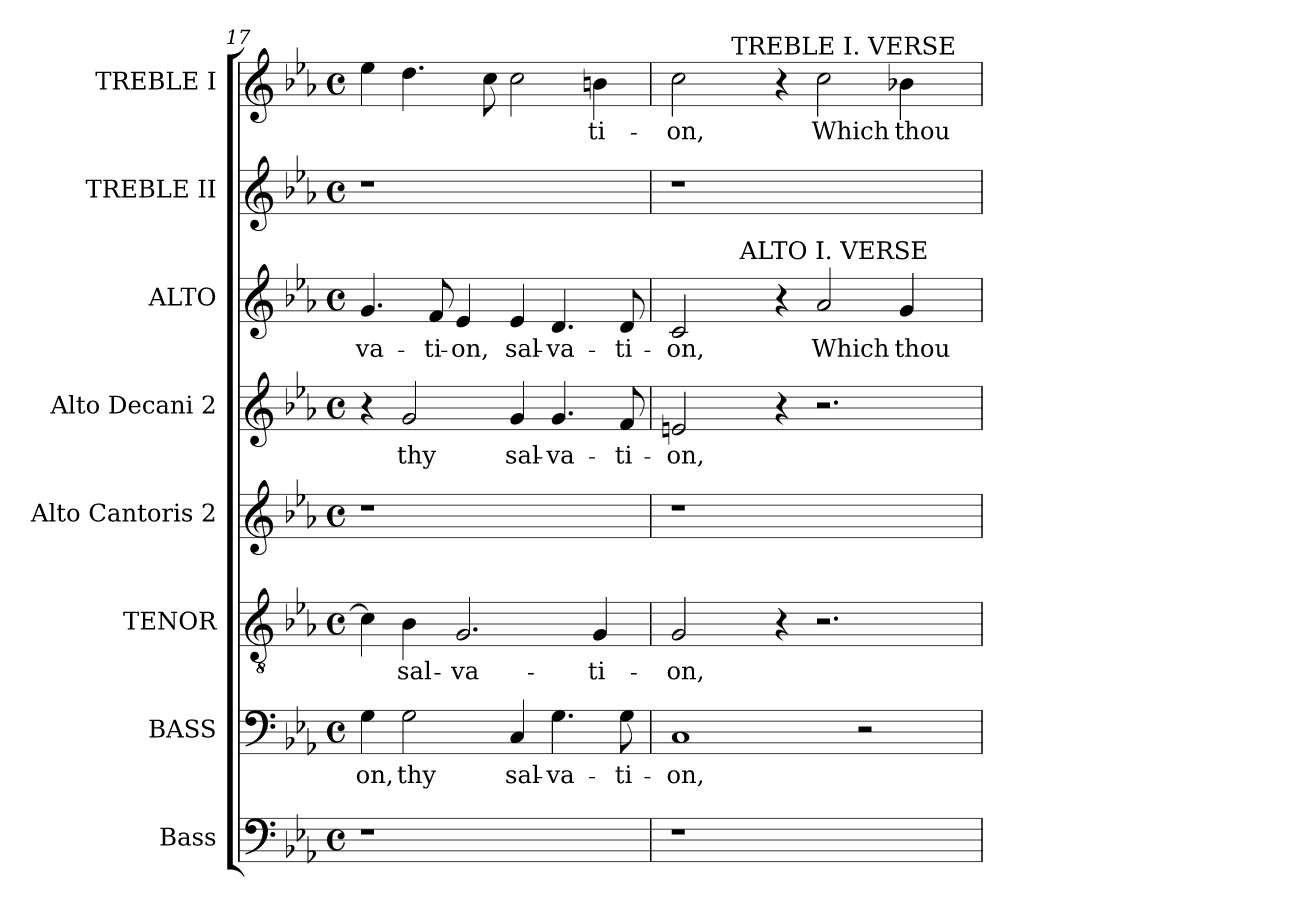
**kern	**kern	**text	**kern	**text	**kern	**kern	**text	**kern	**text	**kern	**kern	**text
*part8	*part7	*part7	*part6	*part6	*part5	*part4	*part4	*part3	*part3	*part2	*part1	*part1
*staff8	*staff7	*staff7	*staff6	*staff6	*staff5	*staff4	*staff4	*staff3	*staff3	*staff2	*staff1	*staff1
*I"Bass	*I"BASS	*	*I"TENOR	*	*I"Alto Cantoris 2	*I"Alto Decani 2	*	*I"ALTO	*	*I"TREBLE II	*I"TREBLE I	*
*I'B.	*I'B.	*	*I'T.	*	*I'A.Can.2	*I'A.Dec.2	*	*	*	*	*	*
*clefF4	*clefF4	*	*clefGv2	*	*clefG2	*clefG2	*	*clefG2	*	*clefG2	*clefG2	*
*	*	*	*ITrd7c12	*	*	*	*	*	*	*	*	*
*k[b-e-a-]	*k[b-e-a-]	*	*k[b-e-a-]	*	*k[b-e-a-]	*k[b-e-a-]	*	*k[b-e-a-]	*	*k[b-e-a-]	*k[b-e-a-]	*
*E-:	*E-:	*	*E-:	*	*E-:	*E-:	*	*E-:	*	*E-:	*E-:	*
*M4/4	*M4/4	*	*M4/4	*	*M4/4	*M4/4	*	*M4/4	*	*M4/4	*M4/4	*
*met(c)	*met(c)	*	*met(c)	*	*met(c)	*met(c)	*	*met(c)	*	*met(c)	*met(c)	*
=17	=17	=17	=17	=17	=17	=17	=17	=17	=17	=17	=17	=17
!LO:N:vis=1	!	!	!	!	!	!	!	!	!	!	!	!
!	!	!LO:LY:b:color=#000000	!	!	!LO:N:vis=1	!	!	!	!	!	!	!
!	!	!	!	!	!	!	!	!	!LO:LY:b:color=#000000	!LO:N:vis=1	!	!
1r	4Gi\	-on,	4Ci\]	.	1r	4r	.	4.gi/	-va-	1r	4ee-i\	.
!	!	!LO:LY:b:color=#000000	!	!	!	!	!	!	!	!	!	!
!	!	!	!	!LO:LY:b:color=#000000	!	!	!	!	!	!	!	!
!	!	!	!	!	!	!	!LO:LY:b:color=#000000	!	!	!	!	!
.	2Gi\	thy	4BB-i\	sal-	.	2gi/	thy	.	.	.	4.ddi\	.
!	!	!	!	!	!	!	!	!	!LO:LY:b:color=#000000	!	!	!
.	.	.	.	.	.	.	.	8fi/	-ti-	.	.	.
!	!	!	!	!LO:LY:b:color=#000000	!	!	!	!	!	!	!	!
!	!	!	!	!	!	!	!	!	!LO:LY:b:color=#000000	!	!	!
.	.	.	2.GGi/	-va-	.	.	.	4e-i/	-on,	.	.	.
.	.	.	.	.	.	.	.	.	.	.	8cci\	.
!	!	!LO:LY:b:color=#000000	!	!	!	!	!	!	!	!	!	!
!	!	!	!	!	!	!	!LO:LY:b:color=#000000	!	!	!	!	!
!	!	!	!	!	!	!	!	!	!LO:LY:b:color=#000000	!	!	!
.	4Ci/	sal-	.	.	.	4gi/	sal-	4e-i/	sal-	.	2cci\	.
!	!	!LO:LY:b:color=#000000	!	!	!	!	!	!	!	!	!	!
!	!	!	!	!	!	!	!LO:LY:b:color=#000000	!	!	!	!	!
!	!	!	!	!	!	!	!	!	!LO:LY:b:color=#000000	!	!	!
2ryy	4.Gi\	-va-	.	.	2ryy	4.gi/	-va-	4.di/	-va-	2ryy	.	.
!	!	!	!	!LO:LY:b:color=#000000	!	!	!	!	!	!	!	!
!	!	!	!	!	!	!	!	!	!	!	!	!LO:LY:b:color=#000000
.	.	.	4GGi/	-ti-	.	.	.	.	.	.	4bni\	-ti-
!	!	!LO:LY:b:color=#000000	!	!	!	!	!	!	!	!	!	!
!	!	!	!	!	!	!	!LO:LY:b:color=#000000	!	!	!	!	!
!	!	!	!	!	!	!	!	!	!LO:LY:b:color=#000000	!	!	!
.	8Gi\	-ti-	.	.	.	8fi/	-ti-	8di/	-ti-	.	.	.
=18	=18	=18	=18	=18	=18	=18	=18	=18	=18	=18	=18	=18
!LO:N:vis=1	!	!	!	!	!	!	!	!	!	!	!	!
!	!	!LO:LY:b:color=#000000	!	!	!	!	!	!	!	!	!	!
!	!	!	!	!LO:LY:b:color=#000000	!LO:N:vis=1	!	!	!	!	!	!	!
!	!	!	!	!	!	!	!LO:LY:b:color=#000000	!	!	!	!	!
!	!	!	!	!	!	!	!	!	!LO:LY:b:color=#000000	!LO:N:vis=1	!	!
!	!	!	!	!	!	!	!	!	!	!	!	!LO:LY:b:color=#000000
*	*	*	*	*	*	*	*	*^	*	*	*^	*
1r	1Ci	-on,	2GGi/	-on,	1r	2eni/	-on,	2ci/	4ryy	-on,	1r	2cci\	4ryy	-on,
.	.	.	.	.	.	.	.	.	32ryy	.	.	.	32ryy	.
.	.	.	.	.	.	.	.	.	64ryy	.	.	.	128ryy	.
.	.	.	.	.	.	.	.	.	.	.	.	.	512ryy	.
!	!	!	!	!	!	!	!	!	!	!	!	!	!LO:TX:a:t=TREBLE I.   VERSE	!
.	.	.	.	.	.	.	.	.	.	.	.	.	1ryy	.
.	.	.	.	.	.	.	.	.	256ryy	.	.	.	.	.
.	.	.	.	.	.	.	.	.	1024ryy	.	.	.	.	.
!	!	!	!	!	!	!	!	!	!LO:TX:a:t=ALTO I.   VERSE	!	!	!	!	!
.	.	.	.	.	.	.	.	.	1ryy	.	.	.	.	.
.	.	.	4r	.	.	4r	.	4r	.	.	.	4r	.	.
!	!	!	!	!	!	!	!	!	!	!LO:LY:b:color=#000000	!	!	!	!
!	!	!	!	!	!	!	!	!	!	!	!	!	!	!LO:LY:b:color=#000000
.	.	.	2.r	.	.	2.r	.	2a-i/	.	Which	.	2cci\	.	Which
2ryy	2r	.	.	.	2ryy	.	.	.	.	.	2ryy	.	.	.
!	!	!	!	!	!	!	!	!	!	!LO:LY:b:color=#000000	!	!	!	!
!	!	!	!	!	!	!	!	!	!	!	!	!	!	!LO:LY:b:color=#000000
.	.	.	.	.	.	.	.	4gi/	.	thou	.	4b-Xi\	.	thou
.	.	.	.	.	.	.	.	.	.	.	.	.	8ryy	.
.	.	.	.	.	.	.	.	.	8ryy	.	.	.	.	.
.	.	.	.	.	.	.	.	.	.	.	.	.	16ryy	.
.	.	.	.	.	.	.	.	.	16ryy	.	.	.	.	.
.	.	.	.	.	.	.	.	.	.	.	.	.	64ryy	.
.	.	.	.	.	.	.	.	.	128ryy	.	.	.	.	.
.	.	.	.	.	.	.	.	.	.	.	.	.	256.ryy	.
.	.	.	.	.	.	.	.	.	512.ryy	.	.	.	.	.
*	*	*	*	*	*	*	*	*v	*v	*	*	*v	*v	*
=	=	=	=	=	=	=	=	=	=	=	=	=
*-	*-	*-	*-	*-	*-	*-	*-	*-	*-	*-	*-	*-
